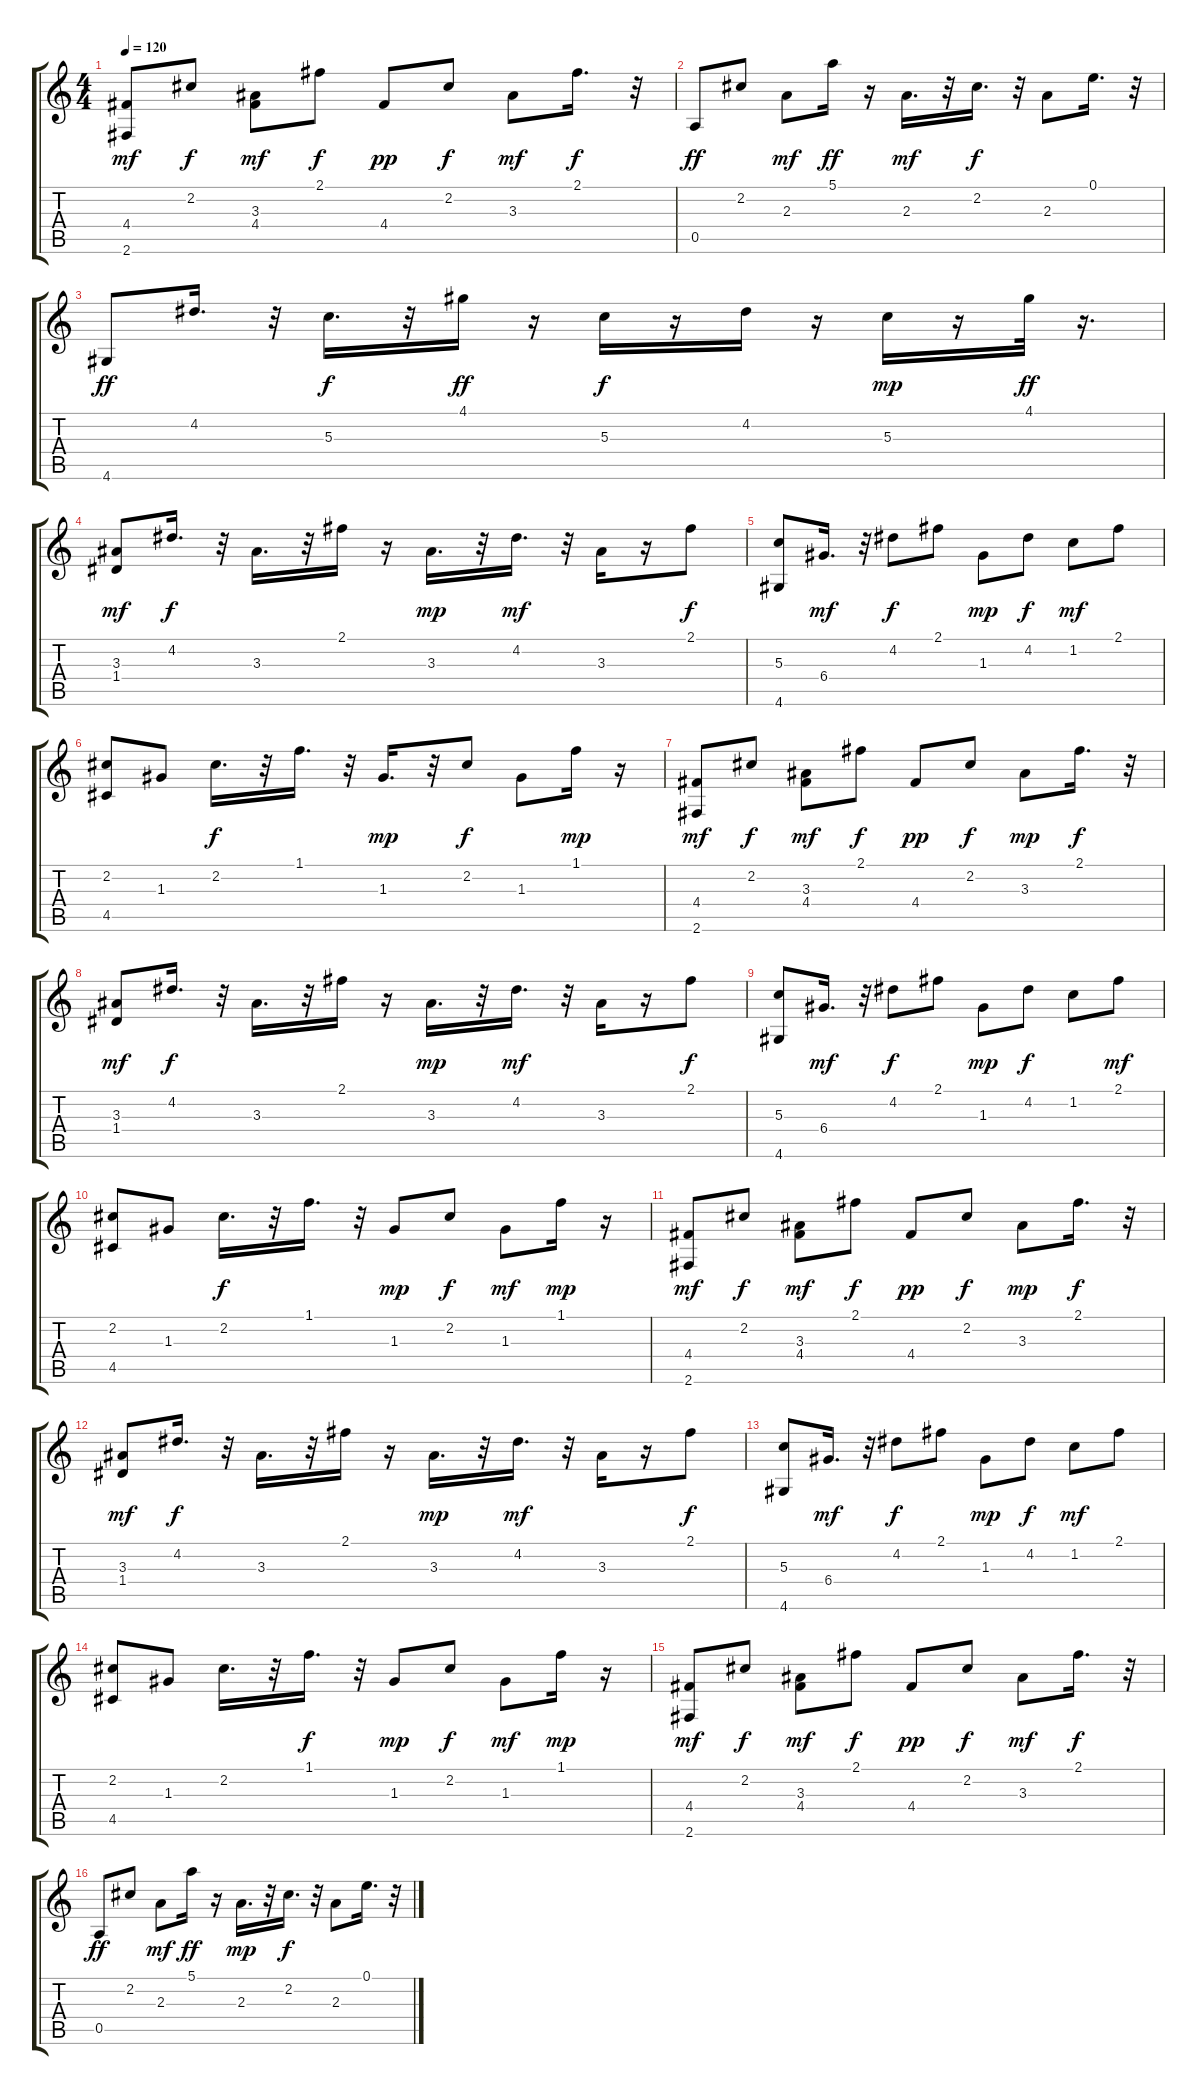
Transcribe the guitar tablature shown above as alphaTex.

\track "" {instrument acousticguitarsteel}
\staff {score tabs}
\tuning (E4 B3 G3 D3 A2 E2) {hide}
\ts (4 4)
\tempo 120
\clef g2
\ks c
(4.4 2.6).8{dy mf} 2.2.8{dy f} (3.3 4.4).8{dy mf} 2.1.8{dy f} 4.4.8{dy pp} 2.2.8{dy f} 3.3.8{dy mf} 2.1.16{d dy f} r.32 |
0.5.8{dy ff} 2.2.8 2.3.8{dy mf} 5.1.16{dy ff} r.16 2.3.16{d dy mf} r.32 2.2.16{d dy f} r.32 2.3.8 0.1.16{d} r.32 |
4.6.8{dy ff} 4.2.16{d} r.32 5.3.16{d dy f} r.32 4.1.16{dy ff} r.16 5.3.16{dy f} r.16 4.2.16 r.16 5.3.16{dy mp} r.16 4.1.32{dy ff} r.16{d} |
(3.3 1.4).8{dy mf} 4.2.16{d dy f} r.32 3.3.16{d} r.32 2.1.16 r.16 3.3.16{d dy mp} r.32 4.2.16{d dy mf} r.32 3.3.16 r.16 2.1.8{dy f} |
(5.3 4.6).8 6.4.16{d dy mf} r.32 4.2.8{dy f} 2.1.8 1.3.8{dy mp} 4.2.8{dy f} 1.2.8{dy mf} 2.1.8 |
(2.2 4.5).8 1.3.8 2.2.16{d dy f} r.32 1.1.16{d} r.32 1.3.16{d dy mp} r.32 2.2.8{dy f} 1.3.8 1.1.16{dy mp} r.16 |
(4.4 2.6).8{dy mf} 2.2.8{dy f} (3.3 4.4).8{dy mf} 2.1.8{dy f} 4.4.8{dy pp} 2.2.8{dy f} 3.3.8{dy mp} 2.1.16{d dy f} r.32 |
(3.3 1.4).8{dy mf} 4.2.16{d dy f} r.32 3.3.16{d} r.32 2.1.16 r.16 3.3.16{d dy mp} r.32 4.2.16{d dy mf} r.32 3.3.16 r.16 2.1.8{dy f} |
(5.3 4.6).8 6.4.16{d dy mf} r.32 4.2.8{dy f} 2.1.8 1.3.8{dy mp} 4.2.8{dy f} 1.2.8 2.1.8{dy mf} |
(2.2 4.5).8 1.3.8 2.2.16{d dy f} r.32 1.1.16{d} r.32 1.3.8{dy mp} 2.2.8{dy f} 1.3.8{dy mf} 1.1.16{dy mp} r.16 |
(4.4 2.6).8{dy mf} 2.2.8{dy f} (3.3 4.4).8{dy mf} 2.1.8{dy f} 4.4.8{dy pp} 2.2.8{dy f} 3.3.8{dy mp} 2.1.16{d dy f} r.32 |
(3.3 1.4).8{dy mf} 4.2.16{d dy f} r.32 3.3.16{d} r.32 2.1.16 r.16 3.3.16{d dy mp} r.32 4.2.16{d dy mf} r.32 3.3.16 r.16 2.1.8{dy f} |
(5.3 4.6).8 6.4.16{d dy mf} r.32 4.2.8{dy f} 2.1.8 1.3.8{dy mp} 4.2.8{dy f} 1.2.8{dy mf} 2.1.8 |
(2.2 4.5).8 1.3.8 2.2.16{d} r.32 1.1.16{d dy f} r.32 1.3.8{dy mp} 2.2.8{dy f} 1.3.8{dy mf} 1.1.16{dy mp} r.16 |
(4.4 2.6).8{dy mf} 2.2.8{dy f} (3.3 4.4).8{dy mf} 2.1.8{dy f} 4.4.8{dy pp} 2.2.8{dy f} 3.3.8{dy mf} 2.1.16{d dy f} r.32 |
0.5.8{dy ff} 2.2.8 2.3.8{dy mf} 5.1.16{dy ff} r.16 2.3.16{d dy mp} r.32 2.2.16{d dy f} r.32 2.3.8 0.1.16{d} r.32
